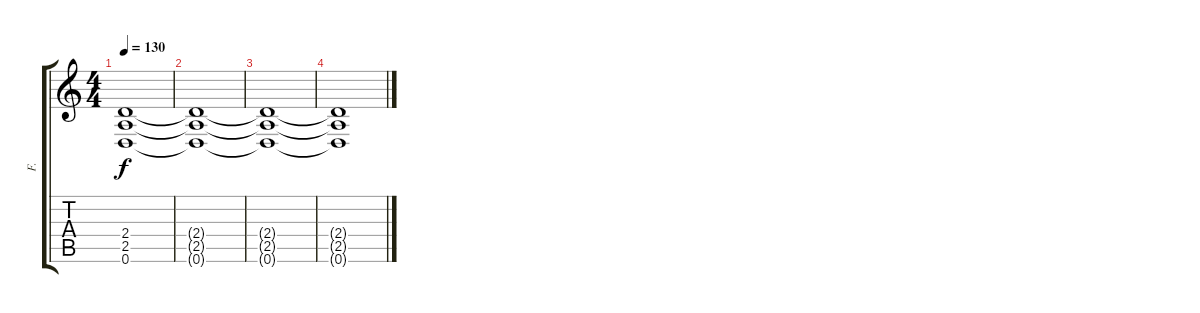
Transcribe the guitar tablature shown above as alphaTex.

\track ("F." "F.") {instrument distortionguitar}
\staff {score tabs}
\tuning (D4 A3 F3 C3 G2 D2) {hide}
\ts (4 4)
\tempo 130
\clef g2
\ks c
(2.4 2.5 0.6).1{dy f} |
(2.4{t} 2.5{t} 0.6{t}).1 |
(2.4{t} 2.5{t} 0.6{t}).1 |
(2.4{t} 2.5{t} 0.6{t}).1
